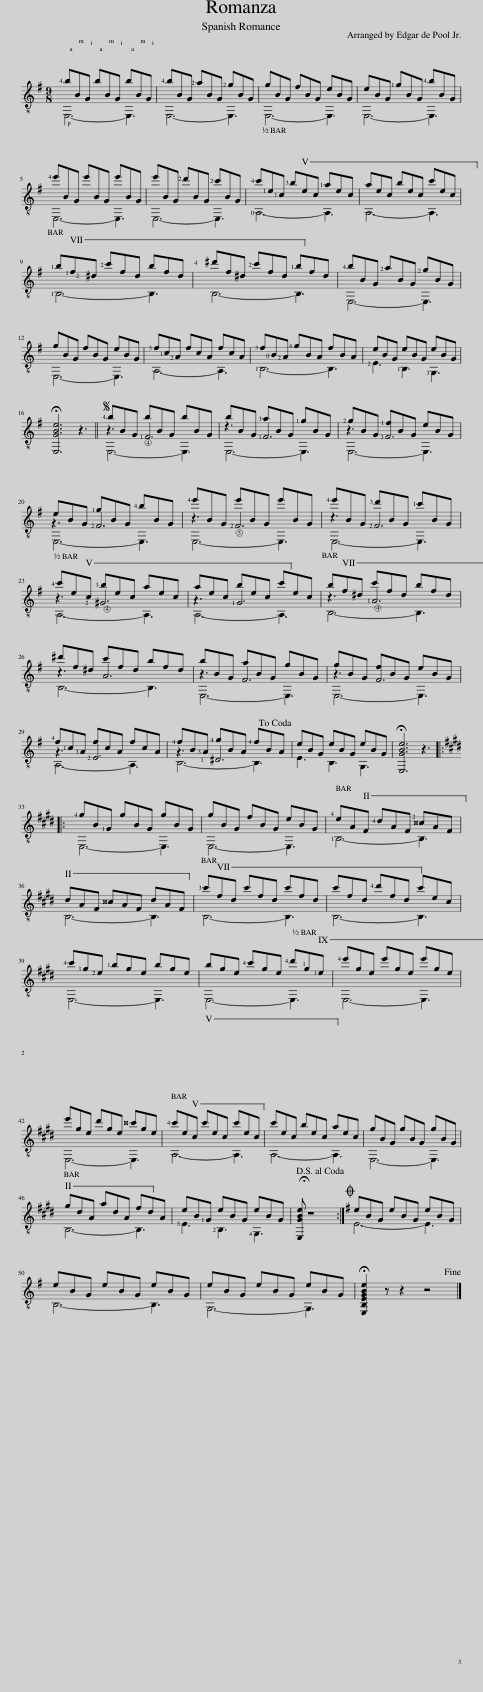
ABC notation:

X:1
%%score ( 1 2 3 )
L:1/8
M:9/8
I:linebreak $
K:G
V:1 treble-8
V:2 treble-8
V:3 treble-8
V:1
 !4!bBG bBG bBG | !4!bBG !2!aBG !2!gBG | gBG fBG eBG | eBG !1!gBG !4!bBG |$ !4!e'BG e'BG e'BG | %5
 e'BG !2!d'BG !2!c'BG | !4!c'!1!e!1!c !3!bec !1!aec | aec bec c'ec |$ !1!b!1!f!2!^d !2!c'fd bfd | !4!^d'f^d !2!c'fd !1!bfd | %10
 !4!bBG !2!aBG !2!gBG |$ gBG fBG eBG | !3!f!1!c!2!A fcA fcA | !3!f!0!B!2!A !4!gBA fBA | eBG eBG eBG |$ %15
 !fermata![E,GBe]6 z3 ||S !4!bBG bBG bBG | bBG !3!aBG !1!gBG | !2!gBG !1!fBG eBG |$ eBG !1!gBG !4!bBG | %20
 !4!e'BG e'BG e'BG | !4!e'BG !3!d'BG !1!c'BG |$ !4!c'ec !3!bec aec | aec bec c'ec | bf^d c'fd bfd |$ %25
 ^d'f^d c'fd bfd | bBG aBG gBG | gBG fBG eBG |$ !4!f!1!c!3!A fcA fcA | !4!fB!3!A !4!gBA !4!fBA!dacoda! | %30
 eBG eBG eBG | !fermata![E,GBe]6 z3 |:$[K:E] !4!gB!1!G gBG gBG | gBG fBG eBG | !4!eAF !4!dAF !2!^^cAF |$ %35
 dAF ^^cAF dAF | !3!c'fd c'fd c'fd | c'fd !4!d'fd c'ec |$ !4!c'!3!g!2!e !1!bge bge | bge !4!c'ge !4!d'!1!g!1!e | %40
 !4!e'ge e'ge e'ge |$ e'ge d'ge ^^c'ge | !4!c'ec c'ec c'ec | c'ec bec aec | gBG gBG gBG |$ %45
 gdA adA fdA | eB!1!G eBG eBG | !fermata![E,GBe] z8!D.S.! :|[K:G]O eBG eBG eBG |$ eBG eBG eBG | %50
 eBG eBG eBG | !fermata![E,B,EGBe]2 z z2 z4!fine! |] %52
V:2
 E,6- E,3 | E,6- E,3 | E,6- E,3 | E,6- E,3 |$ E,6- E,3 | %5
 E,6- E,3 | !0!A,6- A,3 | A,6- A,3 |$ !1!B,6- B,3 | B,6- B,3 | %10
 E,6- E,3 |$ E,6- E,3 | A,6- A,3 | !1!B,6- B,3 | !2!E3 !1!B,3 !3!G,3 |$ %15
 x9 || E,6- E,3 | E,6- E,3 | E,6- E,3 |$ E,6- E,3 | %20
 E,6- E,3 | E,6- E,3 |$ A,6- A,3 | A,6- A,3 | B,6- B,3 |$ %25
 B,6- B,3 | E,6- E,3 | E,6- E,3 |$ A,6- A,3 | B,6- B,3 | %30
 E3 B,3 G,3 | x9 |:$[K:E] E,6- E,3 | E,6- E,3 | !1!B,6- B,3 |$ %35
 B,6- B,3 | B,6- B,3 | B,6- B,3 |$ E,6- E,3 | E,6- E,3 | %40
 E,6- E,3 |$ E,6- E,3 | A,6- A,3 | A,6- A,3 | E,6- E,3 |$ %45
 B,6- B,3 | !3!E3 !2!B,3 !4!G,3 | x9 :|[K:G] E6- E3 |$ B,6- B,3 | %50
 G,6- G,3 | x9 |] %52
V:3
 x9 | x9 | x9 | x9 |$ x9 | %5
 x9 | x9 | x9 |$ x9 | x9 | %10
 x9 |$ x9 | x9 | x9 | x9 |$ %15
 x9 || z3 !1!F6 | z3 !1!F6 | z3 !3!F6 |$ z3 !2!F6 | %20
 z3 !2!F6 | z3 !2!F6 |$ z3 !2!^G6 | z3 !1!G6 | z3 !1!A6 |$ %25
 z3 A6 | z3 F6 | z3 F6 |$ z3 !2!E6 | z3 !1!^D6 | %30
 x9 | x9 |:$[K:E] x9 | x9 | x9 |$ %35
 x9 | x9 | x9 |$ x9 | x9 | %40
 x9 |$ x9 | x9 | x9 | x9 |$ %45
 x9 | x9 | x9 :|[K:G] x9 |$ x9 | %50
 x9 | x9 |] %52
